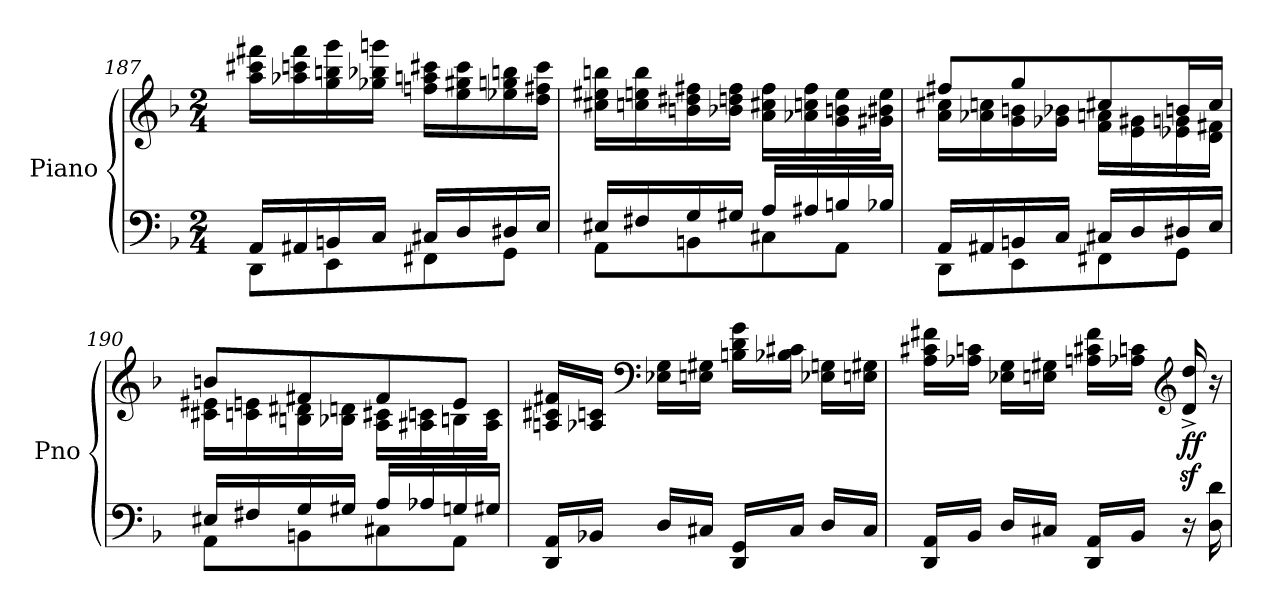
**kern	**kern	**dynam
*part1	*part1	*part1
*staff2	*staff1	*staff1/2
*I"Piano	*	*
*I'Pno	*	*
*clefF4	*clefG2	*
*k[b-]	*k[b-]	*
*M2/4	*M2/4	*
=187	=187	=187
*^	*	*
16AA/LL	8DD\L	16aa\ 16ccc#X\ 16fff#X\LL	.
16AA#X/	.	16aa-X\ 16cccn\ 16fff#\	.
16BBn/	8EE\	16gg\ 16bbn\ 16ggg\	.
16C/JJ	.	16gg-X\ 16bb-X\ 16gggn\JJ	.
16C#X/LL	8FF#X\	16ffn\ 16aan\ 16ccc#X\LL	.
16D/	.	16ee\ 16gg#X\ 16ccc#\	.
16D#X/	8GG\J	16ee-X\ 16ggn\ 16bbn\	.
16E/JJ	.	16dd\ 16ff#X\ 16ccc#\JJ	.
=188	=188	=188	=188
16E#X/LL	8AA\L	16cc#X\ 16ee#X\ 16bbn\LL	.
16F#X/	.	16ccn\ 16een\ 16bb\	.
16G/	8BBn\	16bn\ 16dd#X\ 16ff#X\	.
16G#X/JJ	.	16b-X\ 16ddn\ 16ff#\JJ	.
16A/LL	8C#X\	16a\ 16cc#X\ 16ff#\LL	.
16A#X/	.	16a-X\ 16ccn\ 16ff#\	.
16Bn/	8AA\J	16g\ 16bn\ 16ee\	.
16B-X/JJ	.	16g#X\ 16b#X\ 16ee\JJ	.
=189	=189	=189	=189
*	*	*^	*
16AA/LL	8DD\L	8ff#X/L	16a\ 16cc#X\LL	.
16AA#X/	.	.	16a-X\ 16ccn\	.
16BBn/	8EE\	8gg/	16g\ 16bn\	.
16C/JJ	.	.	16g-X\ 16b-X\JJ	.
16C#X/LL	8FF#X\	8cc#X/	16f\ 16an\LL	.
16D/	.	.	16e\ 16g#X\	.
16D#X/	8GG\J	16bn/L	16e-X\ 16gn\	.
16E/JJ	.	16cc#/JJ	16d\ 16f#X\JJ	.
=190	=190	=190	=190	=190
16E#X/LL	8AA\L	8bn/L	16c#X\ 16e#X\LL	.
16F#X/	.	.	16cn\ 16en\	.
16G/	8BBn\	8f#X/	16Bn\ 16d#X\	.
16G#X/JJ	.	.	16B-X\ 16dn\JJ	.
16A/LL	8C#X\	8f#/	16A\ 16c#X\LL	.
16A-X/	.	.	16A#X\ 16cn\	.
16Gn/	8AA\J	8e/J	16Bn\	.
16G#X/JJ	.	.	16A#\ 16c\JJ	.
*v	*v	*	*	*
*	*v	*v	*
!!LO:LB:g=z
=191	=191	=191
16DD/ 16AA/LL	16An/ 16c#X/ 16f#X/LL	.
16BB-X/JJ	16A-X/ 16cn/JJ	.
*	*clefF4	*
16D/LL	16E-X\ 16G\LL	.
16C#X/JJ	16En\ 16G#X\JJ	.
16DD/ 16GG/LL	16Bn\ 16d\ 16g\LL	.
16C#/JJ	16B-X\ 16c#X\JJ	.
16D/LL	16E-X\ 16Gn\LL	.
16C#/JJ	16En\ 16G#X\JJ	.
=192	=192	=192
16DD/ 16AA/LL	16A\ 16c#X\ 16f#X\LL	.
16BB-/JJ	16A-X\ 16cn\JJ	.
16D/LL	16E-X\ 16G\LL	.
16C#X/JJ	16En\ 16G#X\JJ	.
16DD/ 16AA/LL	16An\ 16c#X\ 16f#\LL	.
16BB-/JJ	16A-X\ 16cn\JJ	.
*	*clefG2	*
!	!	!LO:DY:b
16r	16d/z>^ 16dd/z>^	ff
16D\ 16d\	16r	.
=	=	=
*-	*-	*-
